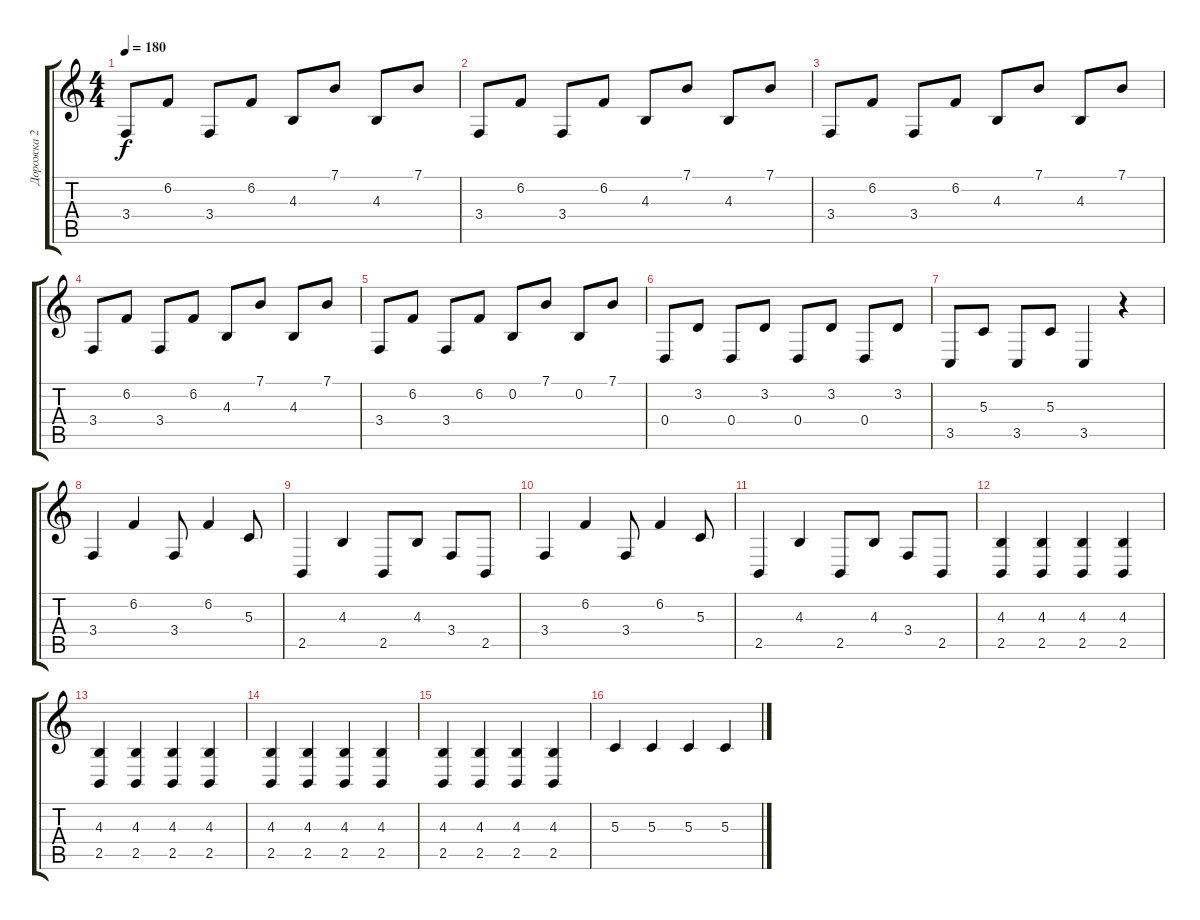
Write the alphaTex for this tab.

\track ("Дорожка 2" "Дорожка 2") {instrument acousticgrandpiano}
\staff {score tabs}
\tuning (E4 B3 G3 D3 A2 E2) {hide}
\ts (4 4)
\tempo 180
\clef g2
\ks c
3.4.8{dy f} 6.2.8 3.4.8 6.2.8 4.3.8 7.1.8 4.3.8 7.1.8 |
3.4.8 6.2.8 3.4.8 6.2.8 4.3.8 7.1.8 4.3.8 7.1.8 |
3.4.8 6.2.8 3.4.8 6.2.8 4.3.8 7.1.8 4.3.8 7.1.8 |
3.4.8 6.2.8 3.4.8 6.2.8 4.3.8 7.1.8 4.3.8 7.1.8 |
3.4.8 6.2.8 3.4.8 6.2.8 0.2.8 7.1.8 0.2.8 7.1.8 |
0.4.8 3.2.8 0.4.8 3.2.8 0.4.8 3.2.8 0.4.8 3.2.8 |
3.5.8 5.3.8 3.5.8 5.3.8 3.5.4 r.4 |
3.4.4 6.2.4 3.4.8 6.2.4 5.3.8 |
2.5.4 4.3.4 2.5.8 4.3.8 3.4.8 2.5.8 |
3.4.4 6.2.4 3.4.8 6.2.4 5.3.8 |
2.5.4 4.3.4 2.5.8 4.3.8 3.4.8 2.5.8 |
(4.3 2.5).4 (4.3 2.5).4 (4.3 2.5).4 (4.3 2.5).4 |
(4.3 2.5).4 (4.3 2.5).4 (4.3 2.5).4 (4.3 2.5).4 |
(4.3 2.5).4 (4.3 2.5).4 (4.3 2.5).4 (4.3 2.5).4 |
(4.3 2.5).4 (4.3 2.5).4 (4.3 2.5).4 (4.3 2.5).4 |
5.3.4 5.3.4 5.3.4 5.3.4
